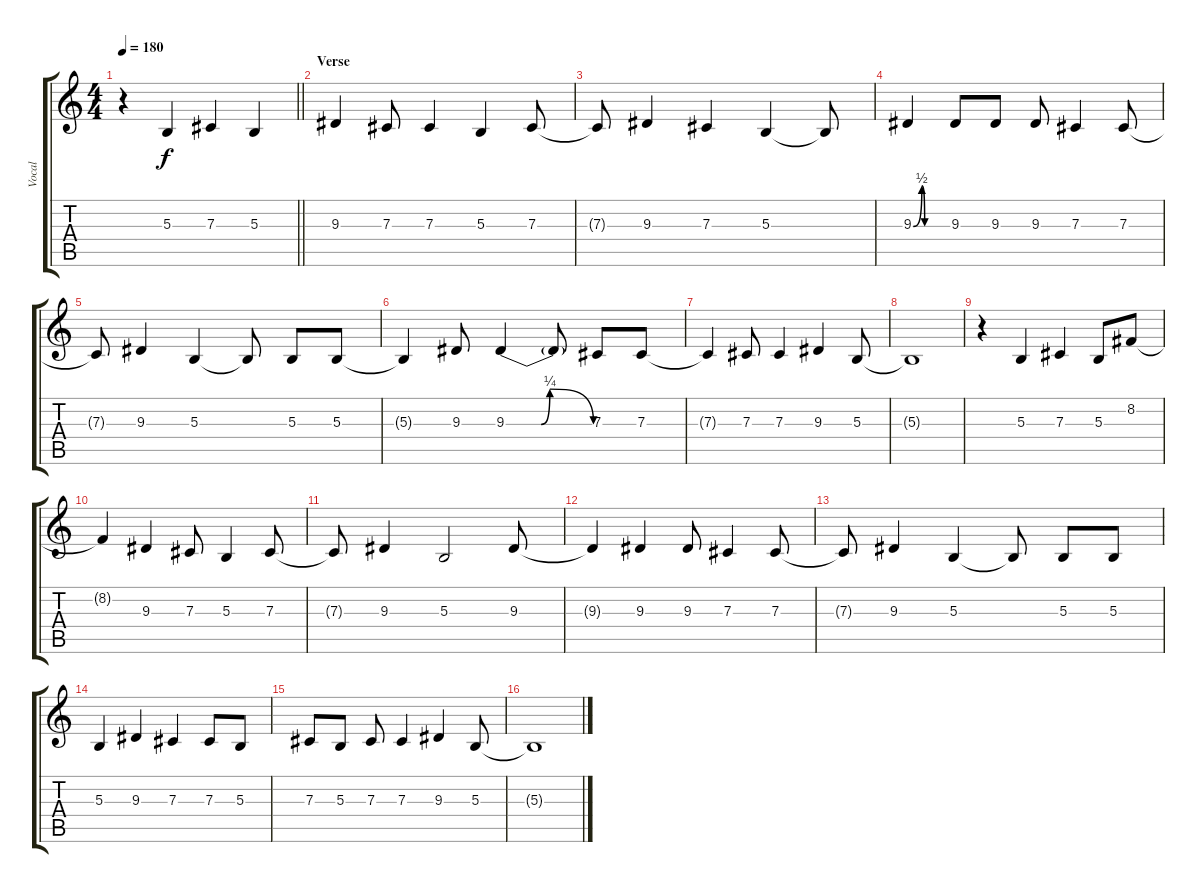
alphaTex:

\track ("Vocal" "Vocal") {instrument lead2sawtooth}
\staff {score tabs}
\tuning (Eb4 Bb3 Gb3 Db3 Ab2 Db2) {hide}
\ts (4 4)
\tempo 180
\clef g2
\barLineRight lightlight
\ks c
r.4{dy f} 5.3.4 7.3.4 5.3.4 |
\section ("" "Verse")
9.3.4 7.3.8 7.3.4 5.3.4 7.3.8 |
7.3{t}.8 9.3.4 7.3.4 5.3.4 5.3{t}.8 |
9.3{be (custom 0 0 15 2 20 0 60 0)}.4 9.3.8 9.3.8 9.3.8 7.3.4 7.3.8 |
7.3{t}.8 9.3.4 5.3.4 5.3{t}.8 5.3.8 5.3.8 |
5.3{t}.4 9.3.8 9.3{be (custom 0 0 10 0 20 0 24 0 30 1 60 0)}.4 9.3{t}.8 7.3.8 7.3.8 |
7.3{t}.4 7.3.8 7.3.4 9.3.4 5.3.8 |
5.3{t}.1 |
r.4 5.3.4 7.3.4 5.3.8 8.2.8 |
8.2{t}.4 9.3.4 7.3.8 5.3.4 7.3.8 |
7.3{t}.8 9.3.4 5.3.2 9.3.8 |
9.3{t}.4 9.3.4 9.3.8 7.3.4 7.3.8 |
7.3{t}.8 9.3.4 5.3.4 5.3{t}.8 5.3.8 5.3.8 |
5.3.4 9.3.4 7.3.4 7.3.8 5.3.8 |
7.3.8 5.3.8 7.3.8 7.3.4 9.3.4 5.3.8 |
5.3{t}.1
